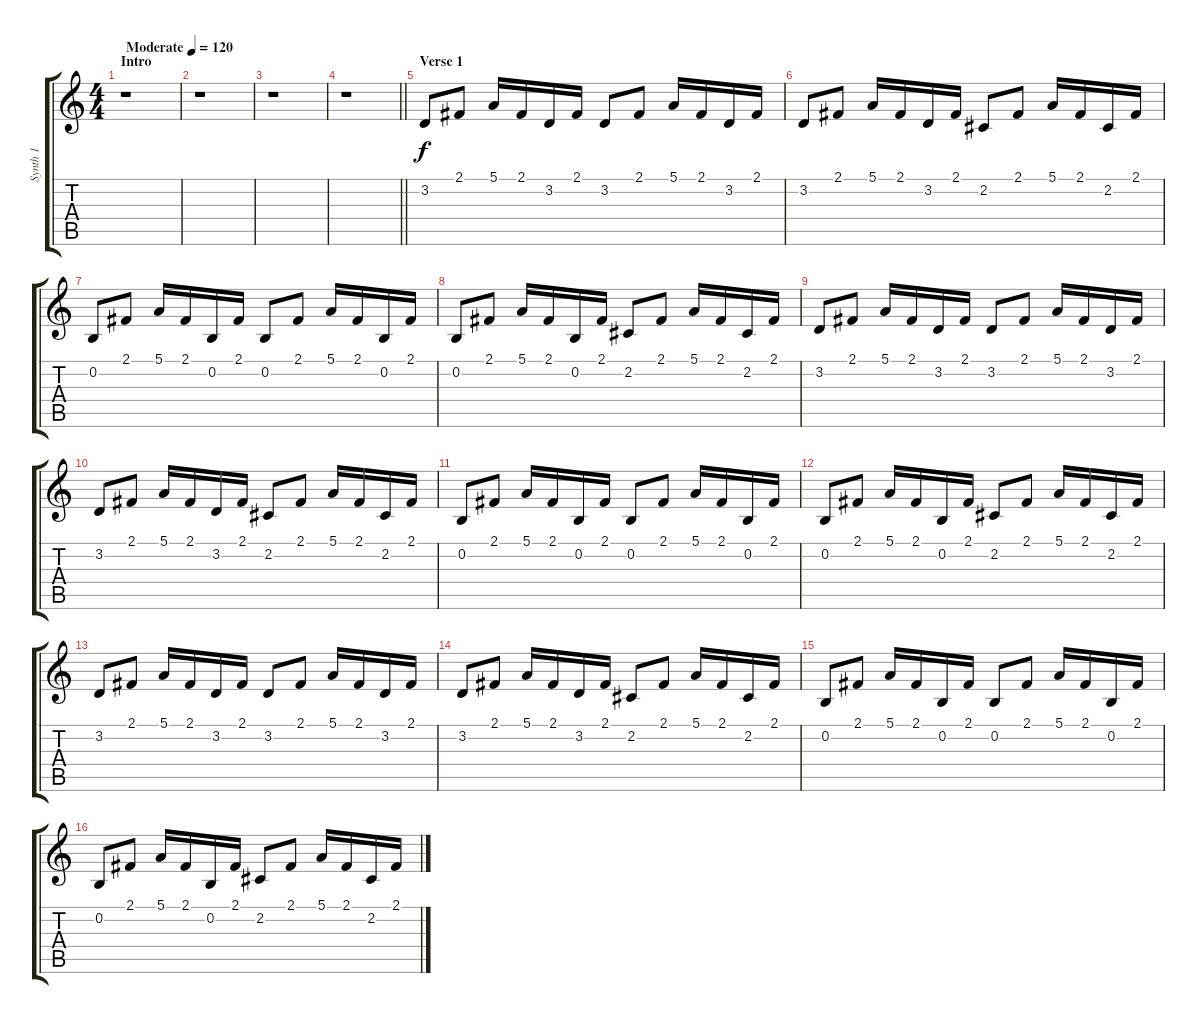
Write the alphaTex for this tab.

\track ("Synth 1" "Synth 1") {instrument electricpiano2}
\staff {score tabs}
\tuning (E4 B3 G3 D3 A2 D2) {hide}
\ts (4 4)
\section ("" "Intro")
\tempo (120 "Moderate")
\clef g2
\ks c
r.1{dy f instrument electricpiano2} |
r.1 |
r.1 |
\barLineRight lightlight
r.1 |
\section ("" "Verse 1")
3.2.8 2.1.8 5.1.16 2.1.16 3.2.16 2.1.16 3.2.8 2.1.8 5.1.16 2.1.16 3.2.16 2.1.16 |
3.2.8 2.1.8 5.1.16 2.1.16 3.2.16 2.1.16 2.2.8 2.1.8 5.1.16 2.1.16 2.2.16 2.1.16 |
0.2.8 2.1.8 5.1.16 2.1.16 0.2.16 2.1.16 0.2.8 2.1.8 5.1.16 2.1.16 0.2.16 2.1.16 |
0.2.8 2.1.8 5.1.16 2.1.16 0.2.16 2.1.16 2.2.8 2.1.8 5.1.16 2.1.16 2.2.16 2.1.16 |
3.2.8 2.1.8 5.1.16 2.1.16 3.2.16 2.1.16 3.2.8 2.1.8 5.1.16 2.1.16 3.2.16 2.1.16 |
3.2.8 2.1.8 5.1.16 2.1.16 3.2.16 2.1.16 2.2.8 2.1.8 5.1.16 2.1.16 2.2.16 2.1.16 |
0.2.8 2.1.8 5.1.16 2.1.16 0.2.16 2.1.16 0.2.8 2.1.8 5.1.16 2.1.16 0.2.16 2.1.16 |
0.2.8 2.1.8 5.1.16 2.1.16 0.2.16 2.1.16 2.2.8 2.1.8 5.1.16 2.1.16 2.2.16 2.1.16 |
3.2.8 2.1.8 5.1.16 2.1.16 3.2.16 2.1.16 3.2.8 2.1.8 5.1.16 2.1.16 3.2.16 2.1.16 |
3.2.8 2.1.8 5.1.16 2.1.16 3.2.16 2.1.16 2.2.8 2.1.8 5.1.16 2.1.16 2.2.16 2.1.16 |
0.2.8 2.1.8 5.1.16 2.1.16 0.2.16 2.1.16 0.2.8 2.1.8 5.1.16 2.1.16 0.2.16 2.1.16 |
0.2.8 2.1.8 5.1.16 2.1.16 0.2.16 2.1.16 2.2.8 2.1.8 5.1.16 2.1.16 2.2.16 2.1.16
